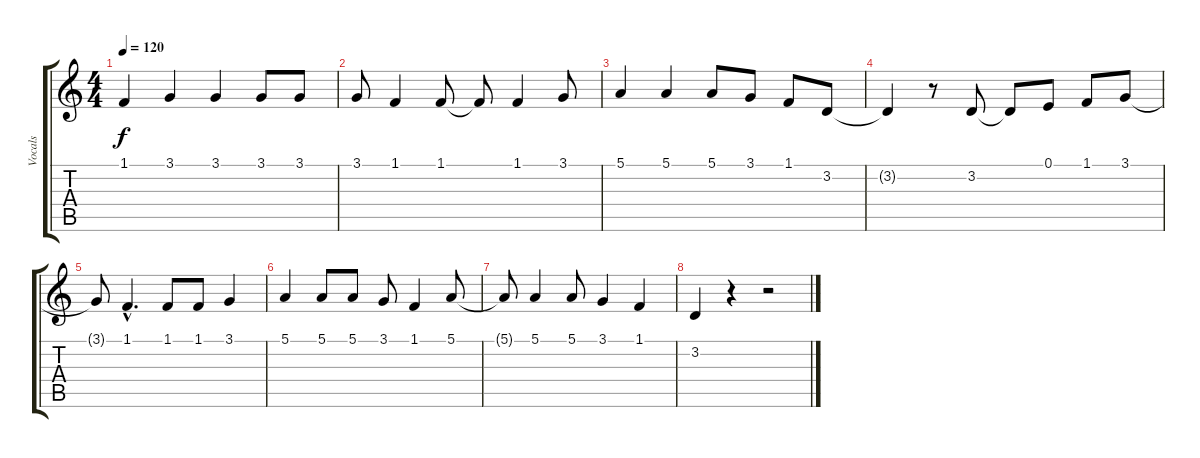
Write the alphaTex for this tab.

\track ("Vocals" "Vocals") {instrument voiceoohs}
\staff {score tabs}
\tuning (E4 B3 G3 D3 A2 E2) {hide}
\ts (4 4)
\tempo 120
\clef g2
\ks c
1.1{t}.4{dy f} 3.1.4 3.1.4 3.1.8 3.1.8 |
3.1.8 1.1.4 1.1.8 1.1{t}.8 1.1.4 3.1.8 |
5.1.4 5.1.4 5.1.8 3.1.8 1.1.8 3.2.8 |
3.2{t}.4 r.8 3.2.8 3.2{t}.8 0.1.8 1.1.8 3.1.8 |
3.1{t}.8 1.1{hac}.4{d} 1.1.8 1.1.8 3.1.4 |
5.1.4 5.1.8 5.1.8 3.1.8 1.1.4 5.1.8 |
5.1{t}.8 5.1.4 5.1.8 3.1.4 1.1.4 |
3.2.4 r.4 r.2
